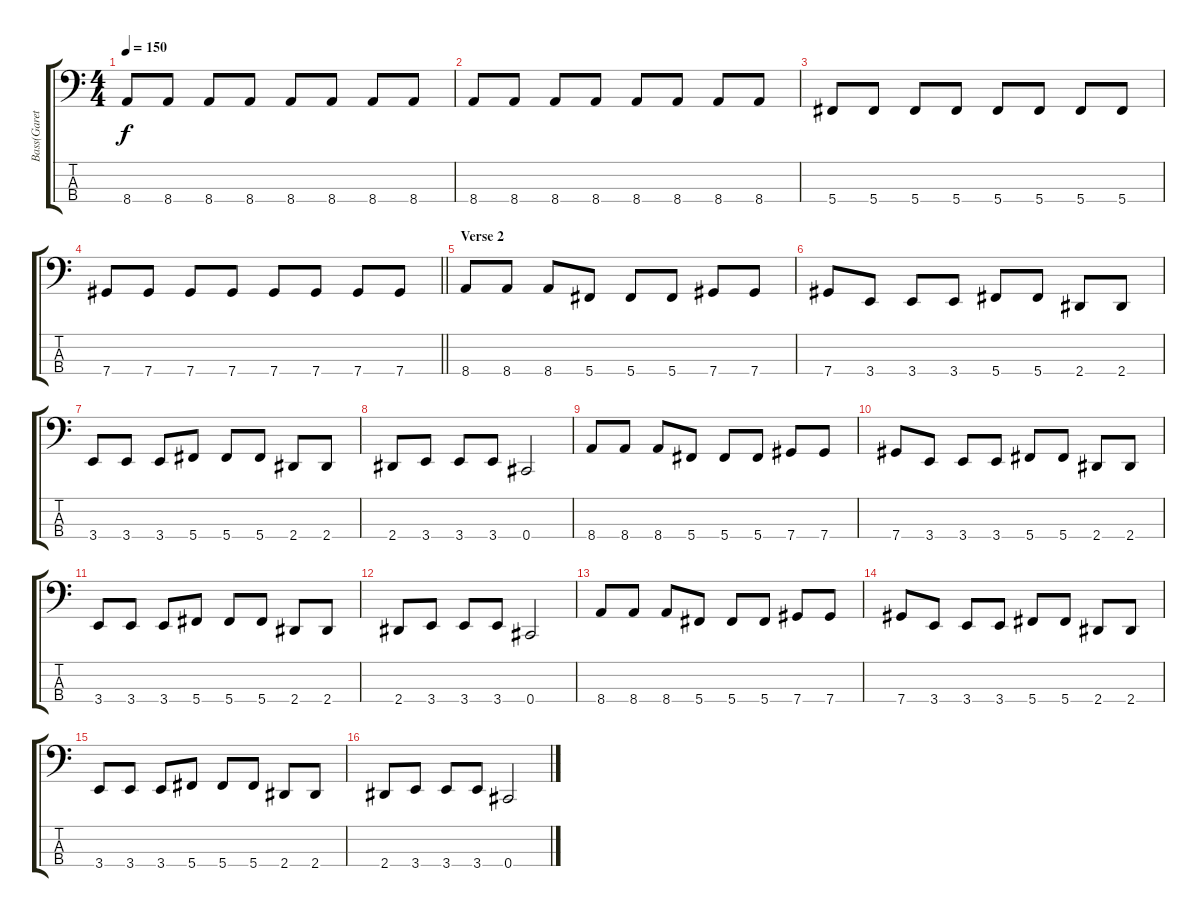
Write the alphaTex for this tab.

\track ("Bass(Gareth)" "Bass(Garet") {instrument electricbasspick}
\staff {score tabs}
\tuning (Gb2 Db2 Ab1 Db1) {hide}
\ts (4 4)
\tempo 150
\clef f4
\ks c
8.4.8{dy f} 8.4.8 8.4.8 8.4.8 8.4.8 8.4.8 8.4.8 8.4.8 |
8.4.8 8.4.8 8.4.8 8.4.8 8.4.8 8.4.8 8.4.8 8.4.8 |
5.4.8 5.4.8 5.4.8 5.4.8 5.4.8 5.4.8 5.4.8 5.4.8 |
\barLineRight lightlight
7.4.8 7.4.8 7.4.8 7.4.8 7.4.8 7.4.8 7.4.8 7.4.8 |
\section ("" "Verse 2")
8.4.8 8.4.8 8.4.8 5.4.8 5.4.8 5.4.8 7.4.8 7.4.8 |
7.4.8 3.4.8 3.4.8 3.4.8 5.4.8 5.4.8 2.4.8 2.4.8 |
3.4.8 3.4.8 3.4.8 5.4.8 5.4.8 5.4.8 2.4.8 2.4.8 |
2.4.8 3.4.8 3.4.8 3.4.8 0.4.2 |
8.4.8 8.4.8 8.4.8 5.4.8 5.4.8 5.4.8 7.4.8 7.4.8 |
7.4.8 3.4.8 3.4.8 3.4.8 5.4.8 5.4.8 2.4.8 2.4.8 |
3.4.8 3.4.8 3.4.8 5.4.8 5.4.8 5.4.8 2.4.8 2.4.8 |
2.4.8 3.4.8 3.4.8 3.4.8 0.4.2 |
8.4.8 8.4.8 8.4.8 5.4.8 5.4.8 5.4.8 7.4.8 7.4.8 |
7.4.8 3.4.8 3.4.8 3.4.8 5.4.8 5.4.8 2.4.8 2.4.8 |
3.4.8 3.4.8 3.4.8 5.4.8 5.4.8 5.4.8 2.4.8 2.4.8 |
2.4.8 3.4.8 3.4.8 3.4.8 0.4.2
